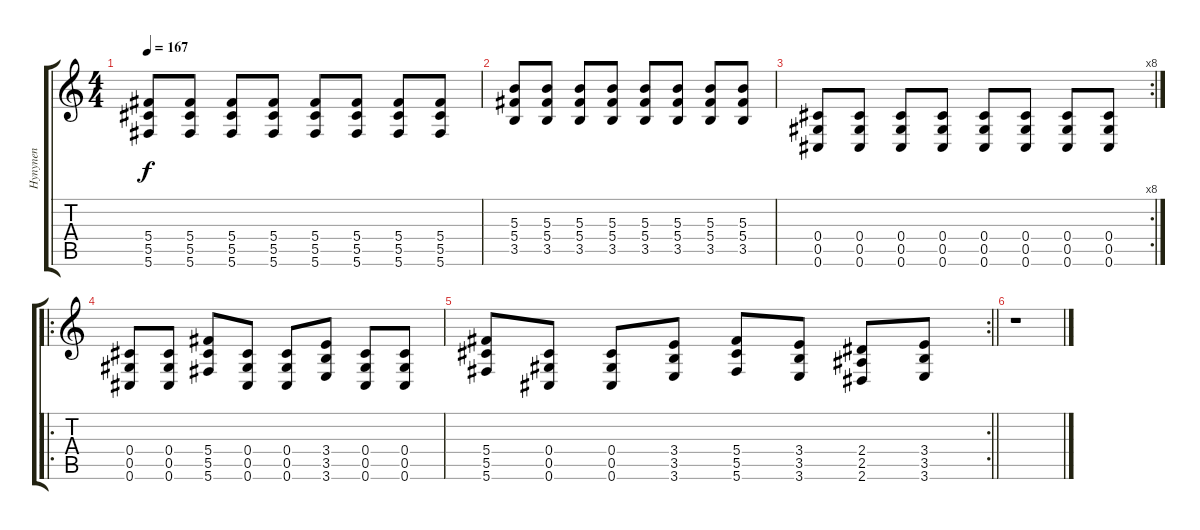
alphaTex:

\track ("Hynynen" "Hynynen") {instrument distortionguitar}
\staff {score tabs}
\tuning (Eb4 Bb3 Gb3 Db3 Ab2 Db2) {hide}
\ts (4 4)
\tempo 167
\clef g2
\ks c
(5.4 5.5 5.6).8{dy f} (5.4 5.5 5.6).8 (5.4 5.5 5.6).8 (5.4 5.5 5.6).8 (5.4 5.5 5.6).8 (5.4 5.5 5.6).8 (5.4 5.5 5.6).8 (5.4 5.5 5.6).8 |
(5.3 5.4 3.5).8 (5.3 5.4 3.5).8 (5.3 5.4 3.5).8 (5.3 5.4 3.5).8 (5.3 5.4 3.5).8 (5.3 5.4 3.5).8 (5.3 5.4 3.5).8 (5.3 5.4 3.5).8 |
\rc 8
(0.4 0.5 0.6).8 (0.4 0.5 0.6).8 (0.4 0.5 0.6).8 (0.4 0.5 0.6).8 (0.4 0.5 0.6).8 (0.4 0.5 0.6).8 (0.4 0.5 0.6).8 (0.4 0.5 0.6).8 |
\ro
(0.4 0.5 0.6).8 (0.4 0.5 0.6).8 (5.4 5.5 5.6).8 (0.4 0.5 0.6).8 (0.4 0.5 0.6).8 (3.4 3.5 3.6).8 (0.4 0.5 0.6).8 (0.4 0.5 0.6).8 |
\rc 2
\barLineRight lightlight
(5.4 5.5 5.6).8 (0.4 0.5 0.6).8 (0.4 0.5 0.6).8 (3.4 3.5 3.6).8 (5.4 5.5 5.6).8 (3.4 3.5 3.6).8 (2.4 2.5 2.6).8 (3.4 3.5 3.6).8 |
r.1
